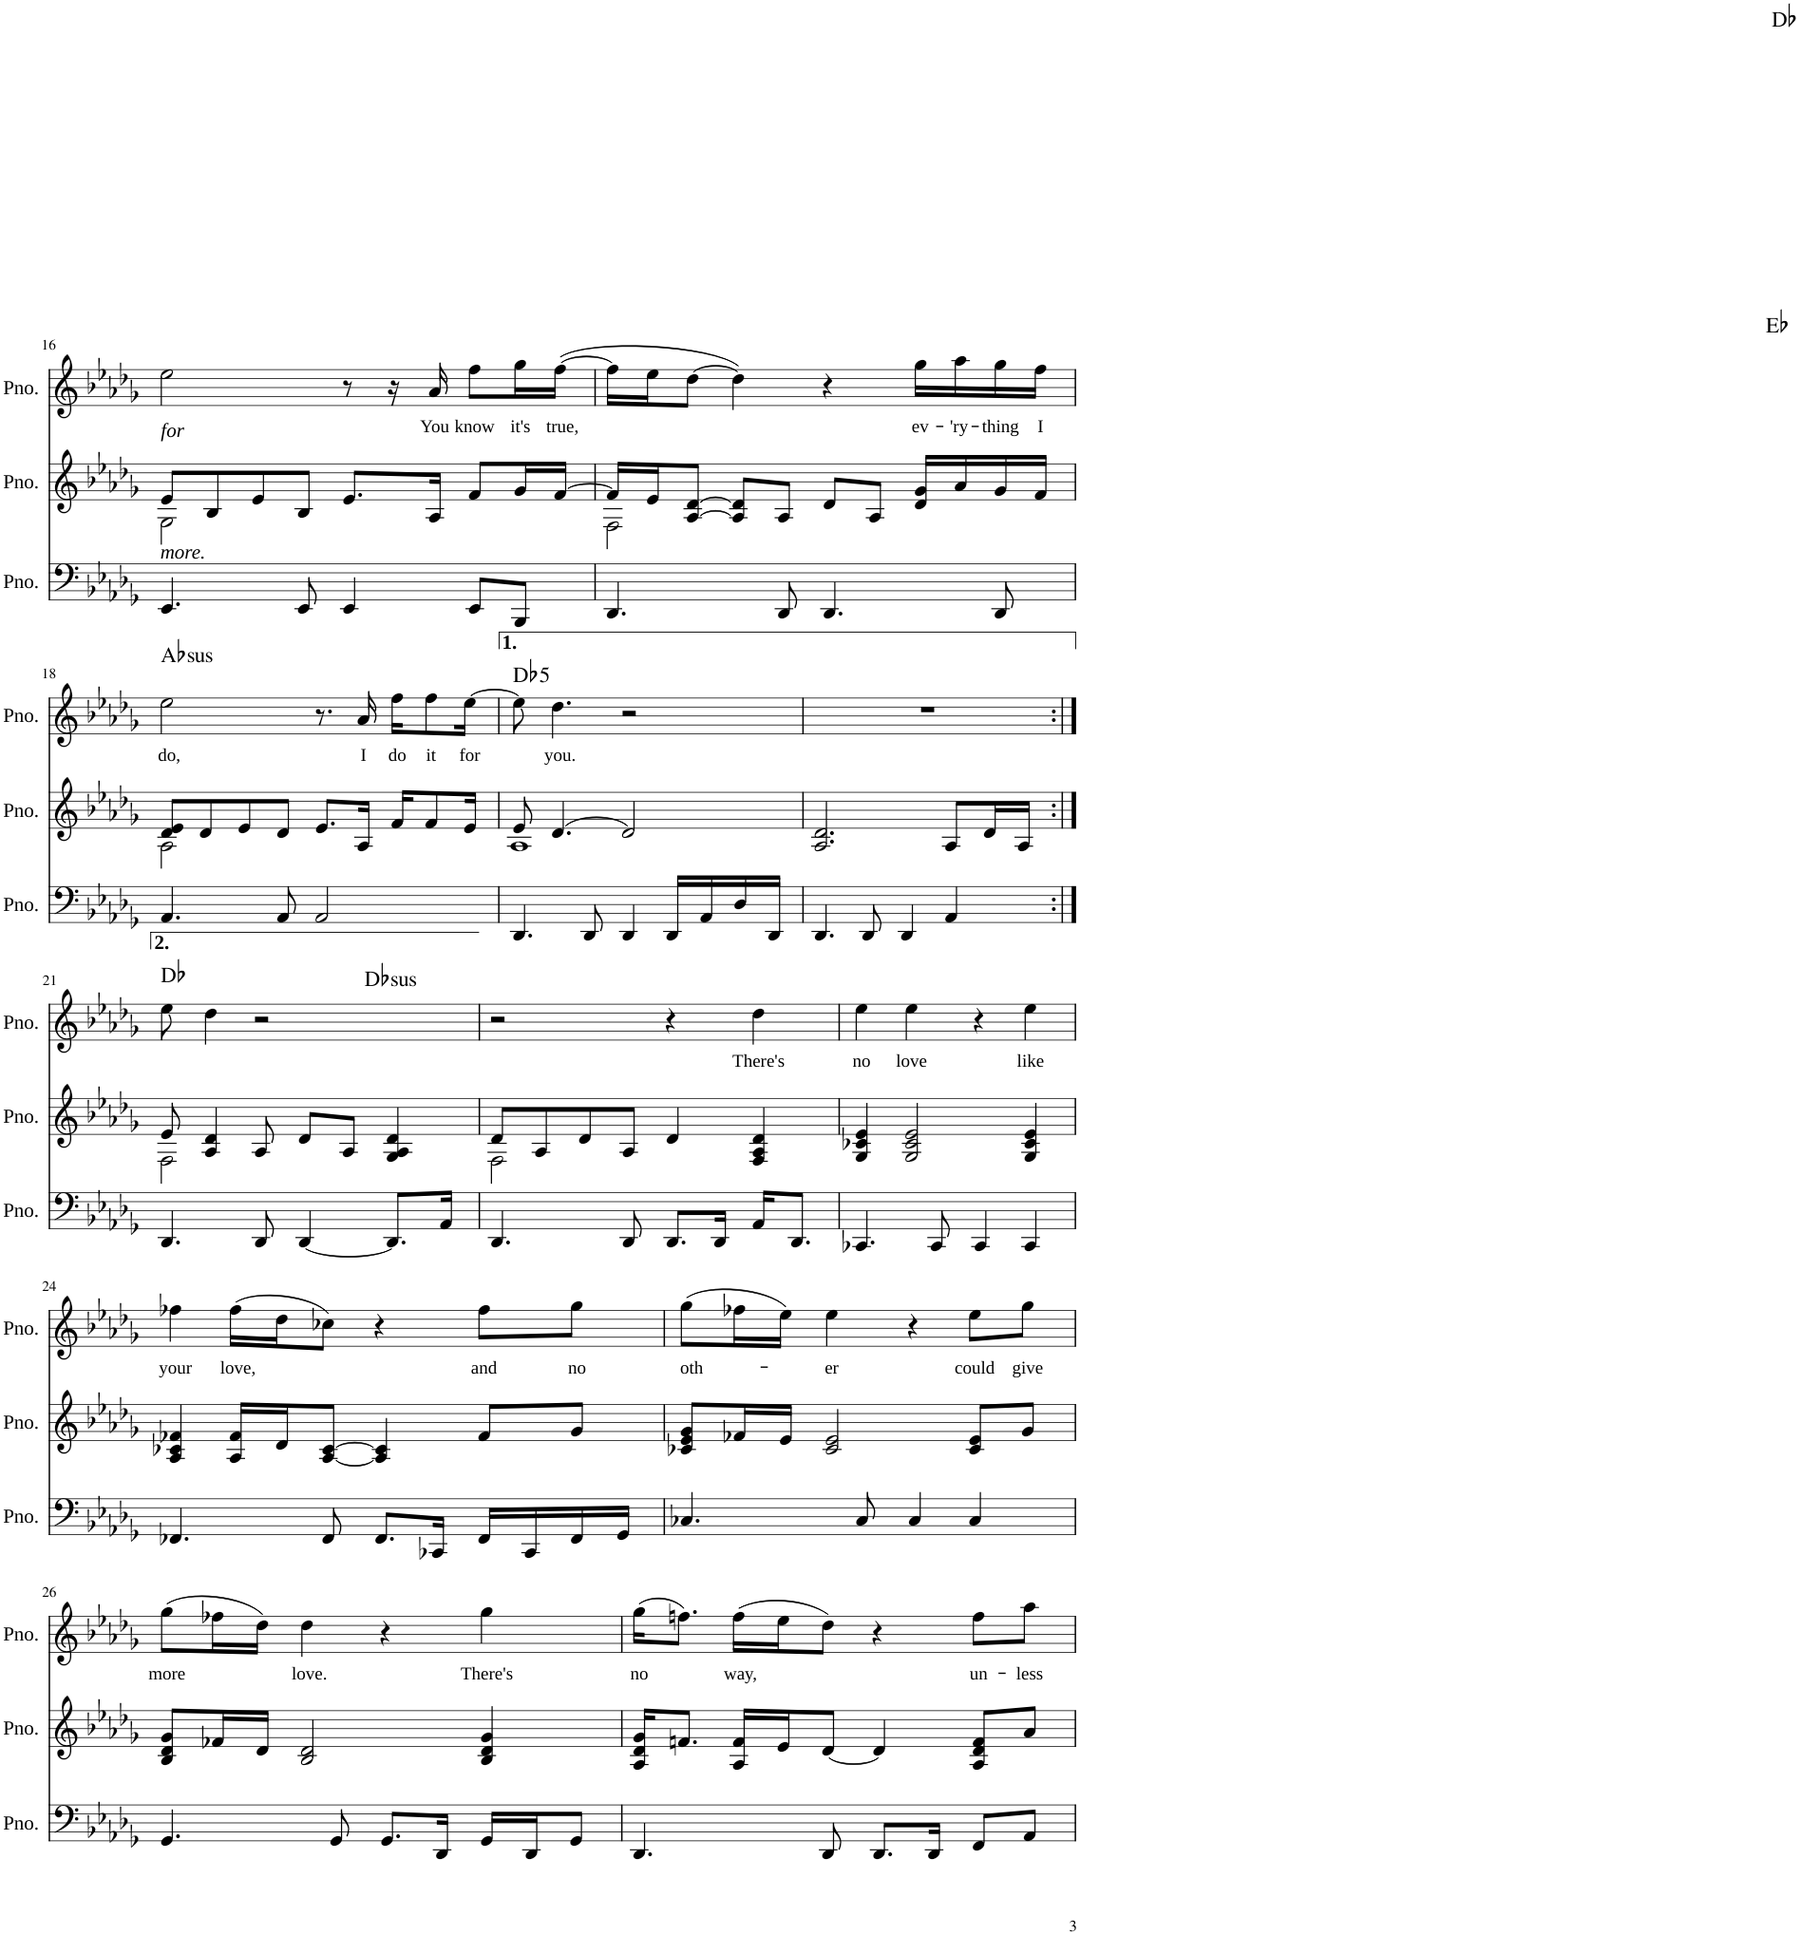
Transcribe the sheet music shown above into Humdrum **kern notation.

**kern	**kern	**kern	**text	**harte
*part3	*part2	*part1	*part1	*part1
*staff3	*staff2	*staff1	*staff1	*
*I"Piano	*I"Piano	*I"Piano	*	*
*I'Pno.	*I'Pno.	*I'Pno.	*	*
!!LO:PB:g=z
*clefF4	*clefG2	*clefG2	*	*
*k[b-e-a-d-g-]	*k[b-e-a-d-g-]	*k[b-e-a-d-g-]	*	*
*M4/4	*M4/4	*M4/4	*	*
=16	=16	=16	=16	=16
*	*^	*	*	*
!	!	!	!LO:TX:b:i:t=for	!	!
!	!LO:TX:b:i:t=more.	!	!	!	!
4.EE-/	8e-/L	2G-\	2ee-\	.	.
.	8B-/	.	.	.	.
.	8e-/	.	.	.	.
8EE-/	8B-/J	.	.	.	.
4EE-/	8.e-/L	2ryy	8r	.	.
.	.	.	16r	.	.
!	!	!	!	!LO:LY:b	!
.	16A-/Jk	.	16a-/	-You	.
!	!	!	!	!LO:LY:b	!
8EE-/L	8f/L	.	8ff\L	know	.
!	!	!	!	!LO:LY:b	!
8BBB-/J	16g-/L	.	16gg-\L	it's	.
!	!	!	!	!LO:LY:b	!
.	[16f/JJ	.	([16ff\JJ	true,	.
=17	=17	=17	=17	=17	=17
4.DD-/	16f/LL]	2F\	16ff\LL]	.	.
.	16e-/J	.	16ee-\J	.	.
.	[8A-/ [8d-/J	.	[8dd-\J	.	.
.	8A-/] 8d-/]L	.	4dd-\])	.	.
8DD-/	8A-/J	.	.	.	.
4.DD-/	8d-/L	2ryy	4r	.	.
.	8A-/J	.	.	.	.
!	!	!	!	!LO:LY:b	!
.	16d-/ 16g-/LL	.	16gg-\LL	ev-	.
!	!	!	!	!LO:LY:b	!
.	16a-/	.	16aa-\	-'ry-	.
!	!	!	!	!LO:LY:b	!
8DD-/	16g-/	.	16gg-\	-thing	.
!	!	!	!	!LO:LY:b	!
.	16f/JJ	.	16ff\JJ	I	.
!!LO:LB:g=z
=18	=18	=18	=18	=18	=18
!	!	!	!	!LO:LY:b	!LO:H:kt=sus
4.AA-/	8d-/ 8e-/L	2A-\	2ee-\	do,	Ab:sus4
.	8d-/	.	.	.	.
.	8e-/	.	.	.	.
8AA-/	8d-/J	.	.	.	.
2AA-/	8.e-/L	2ryy	8.r	.	.
!	!	!	!	!LO:LY:b	!
.	16A-/Jk	.	16a-/	I	.
!	!	!	!	!LO:LY:b	!
.	16f/KL	.	16ff\KL	do	.
!	!	!	!	!LO:LY:b	!
.	8f/	.	8ff\	it	.
!	!	!	!	!LO:LY:b	!
.	16e-/Jk	.	[16ee-\Jk	for	.
=19	=19	=19	=19	=19	=19
!	!	!	!	!	!LO:H:kt=5
4.DD-/	8e-/	1A-	8ee-\]	.	Db:(1,5)
!	!	!	!	!LO:LY:b	!
.	[4.d-/	.	4.dd-\	you.	.
8DD-/	.	.	.	.	.
4DD-/	2d-/]	.	2r	.	.
16DD-/LL	.	.	.	.	.
16AA-/	.	.	.	.	.
16D-/	.	.	.	.	.
16DD-/JJ	.	.	.	.	.
*	*v	*v	*	*	*
=20	=20	=20	=20	=20
4.DD-/	2.A-/ 2.d-/	1r	.	.
8DD-/	.	.	.	.
4DD-/	.	.	.	.
4AA-/	8A-/L	.	.	.
.	16d-/L	.	.	.
.	16A-/JJ	.	.	.
!!LO:LB:g=z
=21:|!	=21:|!	=21:|!	=21:|!	=21:|!
*	*^	*	*	*
4.DD-/	8e-/	2F\	8ee-\	.	Db:maj
.	4A-/ 4d-/	.	4dd-\	.	.
!	!	!	!	!	!LO:H:kt=sus
8DD-/	8A-/	.	2r	.	Db:sus4
[4DD-/	8d-/L	2ryy	.	.	.
.	8A-/J	.	.	.	.
8.DD-/L]	4G-/ 4A-/ 4d-/	.	.	.	.
.	.	.	8ryy	.	.
16AA-/Jk	.	.	.	.	.
=22	=22	=22	=22	=22	=22
4.DD-/	8d-/L	2F\	2r	.	.
.	8A-/	.	.	.	.
.	8d-/	.	.	.	.
8DD-/	8A-/J	.	.	.	.
8.DD-/L	4d-/	2ryy	4r	.	.
16DD-/Jk	.	.	.	.	.
!	!	!	!	!LO:LY:b	!
16AA-/KL	4F/ 4A-/ 4d-/	.	4dd-\	There's	.
8.DD-/J	.	.	.	.	.
*	*v	*v	*	*	*
=23	=23	=23	=23	=23
!	!	!	!LO:LY:b	!
4.CC-X/	4G-/ 4c-X/ 4e-/	4ee-\	no	.
!	!	!	!LO:LY:b	!
.	2G-/ 2c-/ 2e-/	4ee-\	love	.
8CC-/	.	.	.	.
4CC-/	.	4r	.	.
!	!	!	!LO:LY:b	!
4CC-/	4G-/ 4c-/ 4e-/	4ee-\	like	.
!!LO:LB:g=z
=24	=24	=24	=24	=24
!	!	!	!LO:LY:b	!
4.FF-X/	4A-/ 4c-X/ 4f-X/	4ff-X\	your	.
!	!	!	!LO:LY:b	!
.	16A-/ 16f-/LL	(16ff-\LL	love,	.
.	16d-/J	16dd-\J	.	.
8FF-/	[8A-/ [8c-/J	8cc-X\J)	.	.
8.FF-/L	4A-/] 4c-/]	4r	.	.
16CC-X/Jk	.	.	.	.
!	!	!	!LO:LY:b	!
16FF-/LL	8f-/L	8ff-\L	and	.
16CC-/	.	.	.	.
!	!	!	!LO:LY:b	!
16FF-/	8g-/J	8gg-\J	no	.
16GG-/JJ	.	.	.	.
=25	=25	=25	=25	=25
!	!	!	!LO:LY:b	!
4.C-X/	8c-X/ 8e-/ 8g-/L	(8gg-\L	oth-	.
.	16f-X/L	16ff-X\L	.	.
.	16e-/JJ	16ee-\JJ)	.	.
!	!	!	!LO:LY:b	!
.	2c-/ 2e-/	4ee-\	-er	.
8C-/	.	.	.	.
4C-/	.	4r	.	.
!	!	!	!LO:LY:b	!
4C-/	8c-/ 8e-/L	8ee-\L	could	.
!	!	!	!LO:LY:b	!
.	8g-/J	8gg-\J	give	.
!!LO:LB:g=z
=26	=26	=26	=26	=26
!	!	!	!LO:LY:b	!
4.GG-/	8B-/ 8d-/ 8g-/L	(8gg-\L	more	.
.	16f-X/L	16ff-X\L	.	.
.	16d-/JJ	16dd-\JJ)	.	.
!	!	!	!LO:LY:b	!
.	2B-/ 2d-/	4dd-\	love.	.
8GG-/	.	.	.	.
8.GG-/L	.	4r	.	.
16DD-/Jk	.	.	.	.
!	!	!	!LO:LY:b	!
16GG-/LL	4B-/ 4d-/ 4g-/	4gg-\	There's	.
16DD-/J	.	.	.	.
8GG-/J	.	.	.	.
=27	=27	=27	=27	=27
!	!	!	!LO:LY:b	!
4.DD-/	16A-/ 16d-/ 16g-/KL	(16gg-\KL	no	.
.	8.fn/J	8.ffn\J)	.	.
!	!	!	!LO:LY:b	!
.	16A-/ 16f/LL	(16ff\LL	way,	.
.	16e-/J	16ee-\J	.	.
8DD-/	[8d-/J	8dd-\J)	.	.
8.DD-/L	4d-/]	4r	.	.
16DD-/Jk	.	.	.	.
!	!	!	!LO:LY:b	!
8FF/L	8A-/ 8d-/ 8f/L	8ff\L	un-	.
!	!	!	!LO:LY:b	!
8AA-/J	8a-/J	8aa-\J	-less	.
=	=	=	=	=
*-	*-	*-	*-	*-
